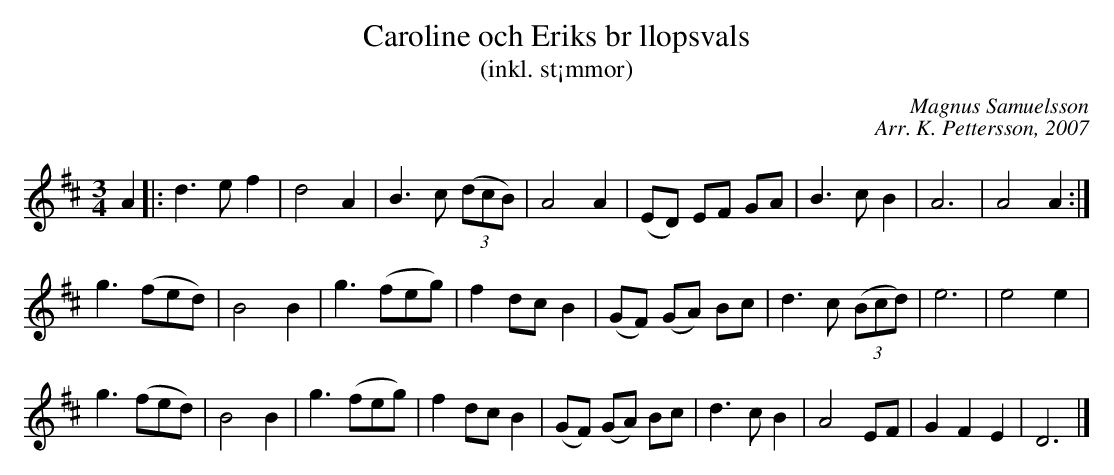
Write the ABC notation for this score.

X:1
T: Caroline och Eriks br llopsvals
T: (inkl. st¡mmor)
C: Magnus Samuelsson
C: Arr. K. Pettersson, 2007
M: 3/4
L: 1/4
K: D
V:1
A |: d>ef | d2A | B>c ((3d/c/B/) | A2A | (E/D/) E/F/ G/A/ | B>cB | A3 | A2A :|
g>(fe/d/) | B2B | g>(fe/g/) | fd/c/B | (G/F/) (G/A/) B/c/ | d>c ((3B/c/d/) | e3 | e2e |
g>(fe/d/) | B2B | g>(fe/g/) | fd/c/B | (G/F/) (G/A/) B/c/ | d>cB | A2E/F/ | GFE | D3 |]
